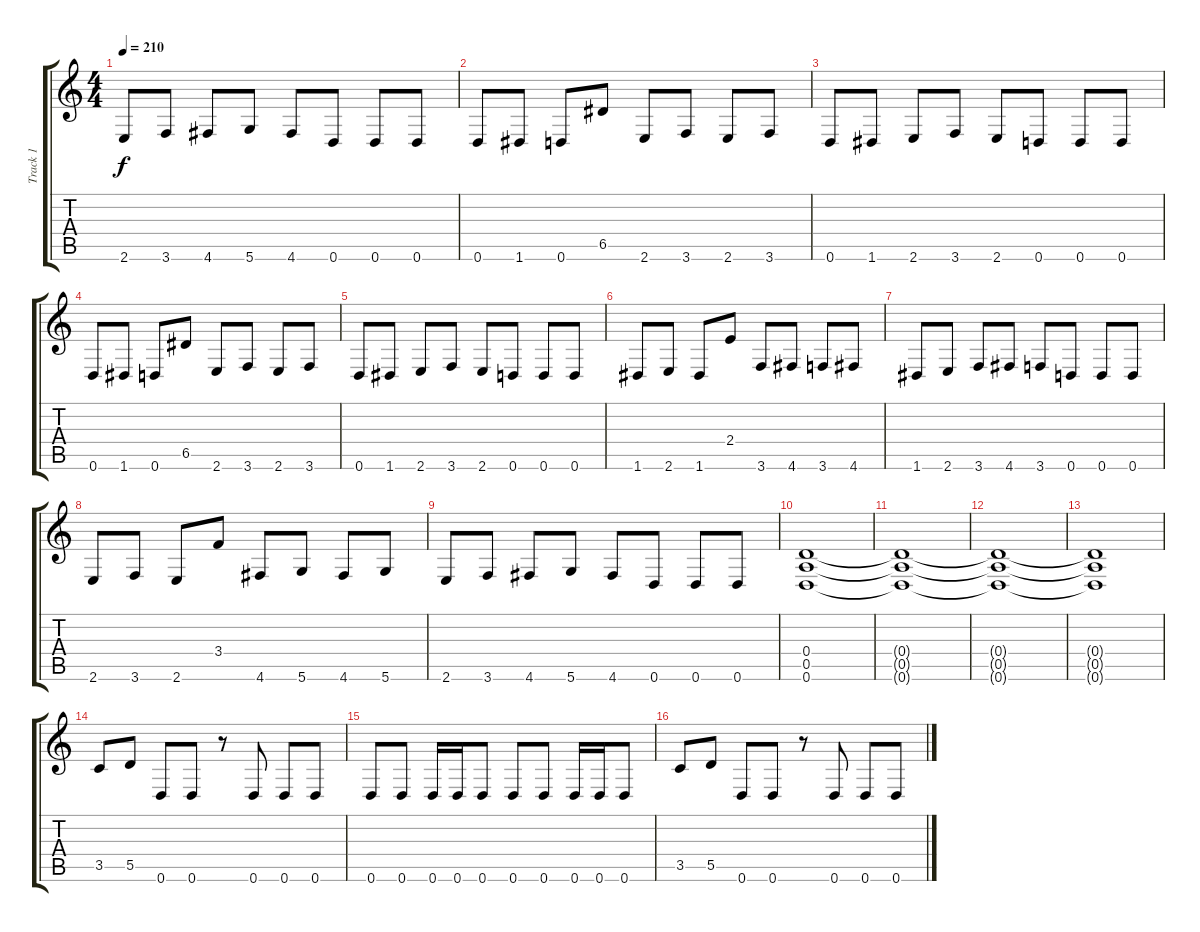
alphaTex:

\track ("Track 1" "Track 1") {instrument overdrivenguitar}
\staff {score tabs}
\tuning (E4 B3 G3 D3 A2 D2) {hide}
\ts (4 4)
\tempo 210
\clef g2
\ks c
2.6.8{dy f} 3.6.8 4.6.8 5.6.8 4.6.8 0.6.8 0.6.8 0.6.8 |
0.6.8 1.6.8 0.6.8 6.5.8 2.6.8 3.6.8 2.6.8 3.6.8 |
0.6.8 1.6.8 2.6.8 3.6.8 2.6.8 0.6.8 0.6.8 0.6.8 |
0.6.8 1.6.8 0.6.8 6.5.8 2.6.8 3.6.8 2.6.8 3.6.8 |
0.6.8 1.6.8 2.6.8 3.6.8 2.6.8 0.6.8 0.6.8 0.6.8 |
1.6.8 2.6.8 1.6.8 2.4.8 3.6.8 4.6.8 3.6.8 4.6.8 |
1.6.8 2.6.8 3.6.8 4.6.8 3.6.8 0.6.8 0.6.8 0.6.8 |
2.6.8 3.6.8 2.6.8 3.4.8 4.6.8 5.6.8 4.6.8 5.6.8 |
2.6.8 3.6.8 4.6.8 5.6.8 4.6.8 0.6.8 0.6.8 0.6.8 |
(0.4 0.5 0.6).1{volume 8} |
(0.4{t} 0.5{t} 0.6{t}).1 |
(0.4{t} 0.5{t} 0.6{t}).1{volume 2} |
(0.4{t} 0.5{t} 0.6{t}).1 |
3.5.8{volume 13} 5.5.8 0.6.8 0.6.8 r.8 0.6.8 0.6.8 0.6.8 |
0.6.8 0.6.8 0.6.16 0.6.16 0.6.8 0.6.8 0.6.8 0.6.16 0.6.16 0.6.8 |
3.5.8 5.5.8 0.6.8 0.6.8 r.8 0.6.8 0.6.8 0.6.8
